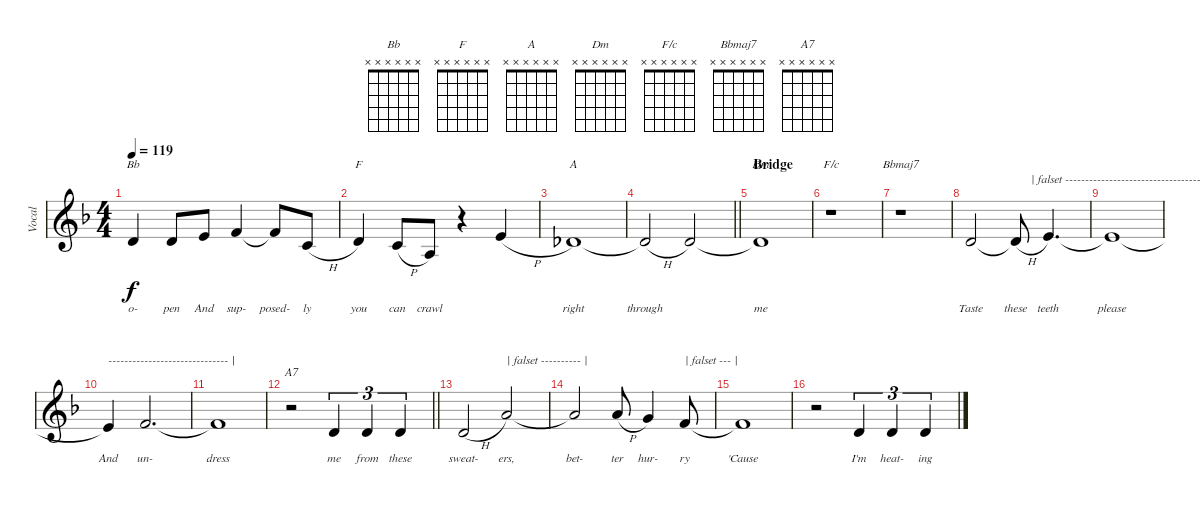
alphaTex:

\track ("Vocal" "Vocal") {instrument synthbrass1}
\staff {score}
\tuning (Eb4 Bb3 Gb3 Db3 Ab2 D2) {hide}
\chord ("Bb" x x x x x x)
\chord ("F" x x x x x x)
\chord ("A" x x x x x x)
\chord ("Dm" x x x x x x)
\chord ("F/c" x x x x x x)
\chord ("Bbmaj7" x x x x x x)
\chord ("A7" x x x x x x)
\ts (4 4)
\tempo 119
\clef g2
\ks dminor
4.2.4{ch "Bb" lyrics (0 "o-") lyrics (1 "") lyrics (2 "") lyrics (3 "") lyrics (4 "") dy f} 4.2.8{lyrics (0 "pen") lyrics (1 "") lyrics (2 "") lyrics (3 "") lyrics (4 "")} 6.2.8{lyrics (0 "And") lyrics (1 "") lyrics (2 "") lyrics (3 "") lyrics (4 "")} 7.2.4{lyrics (0 "sup-") lyrics (1 "") lyrics (2 "") lyrics (3 "") lyrics (4 "")} 7.2{t}.8{lyrics (0 "posed-") lyrics (1 "") lyrics (2 "") lyrics (3 "") lyrics (4 "")} 2.2{h}.8{lyrics (0 "ly") lyrics (1 "") lyrics (2 "") lyrics (3 "") lyrics (4 "")} |
4.2.4{ch "F" lyrics (0 "you") lyrics (1 "") lyrics (2 "") lyrics (3 "") lyrics (4 "")} 6.3{h}.8{lyrics (0 "can") lyrics (1 "") lyrics (2 "") lyrics (3 "") lyrics (4 "")} 3.3.8{lyrics (0 "crawl") lyrics (1 "") lyrics (2 "") lyrics (3 "") lyrics (4 "")} r.4 6.2{h}.4{lyrics (0 "") lyrics (1 "") lyrics (2 "") lyrics (3 "") lyrics (4 "")} |
3.2.1{ch "A" lyrics (0 "right") lyrics (1 "") lyrics (2 "") lyrics (3 "") lyrics (4 "")} |
\barLineRight lightlight
3.2{h t}.2{lyrics (0 "through") lyrics (1 "") lyrics (2 "") lyrics (3 "") lyrics (4 "")} 4.2.2{lyrics (0 "") lyrics (1 "") lyrics (2 "") lyrics (3 "") lyrics (4 "")} |
\section ("" "Bridge")
4.2{t}.1{ch "Dm" lyrics (0 "me") lyrics (1 "") lyrics (2 "") lyrics (3 "") lyrics (4 "")} |
r.1{ch "F/c"} |
r.1{ch "Bbmaj7"} |
4.2.2{lyrics (0 "Taste") lyrics (1 "") lyrics (2 "") lyrics (3 "") lyrics (4 "")} 4.2{h t}.8{txt "     | falset ------------------------------------" lyrics (0 "these") lyrics (1 "") lyrics (2 "") lyrics (3 "") lyrics (4 "")} 6.2.4{d lyrics (0 "teeth") lyrics (1 "") lyrics (2 "") lyrics (3 "") lyrics (4 "")} |
6.2{t}.1{lyrics (0 "please") lyrics (1 "") lyrics (2 "") lyrics (3 "") lyrics (4 "")} |
6.2{t}.4{txt "------------------------------ |" lyrics (0 "And") lyrics (1 "") lyrics (2 "") lyrics (3 "") lyrics (4 "")} 7.2.2{d lyrics (0 "un-") lyrics (1 "") lyrics (2 "") lyrics (3 "") lyrics (4 "")} |
7.2{t}.1{lyrics (0 "dress") lyrics (1 "") lyrics (2 "") lyrics (3 "") lyrics (4 "")} |
\barLineRight lightlight
r.2{ch "A7"} 4.2.4{tu (3 2) lyrics (0 "me") lyrics (1 "") lyrics (2 "") lyrics (3 "") lyrics (4 "")} 4.2.4{tu (3 2) lyrics (0 "from") lyrics (1 "") lyrics (2 "") lyrics (3 "") lyrics (4 "")} 4.2.4{tu (3 2) lyrics (0 "these") lyrics (1 "") lyrics (2 "") lyrics (3 "") lyrics (4 "")} |
4.2{h}.2{lyrics (0 "sweat-") lyrics (1 "") lyrics (2 "") lyrics (3 "") lyrics (4 "")} 11.2.2{txt "| falset ---------- |" lyrics (0 "ers,") lyrics (1 "") lyrics (2 "") lyrics (3 "") lyrics (4 "")} |
11.2{t}.2{lyrics (0 "bet-") lyrics (1 "") lyrics (2 "") lyrics (3 "") lyrics (4 "")} 11.2{h}.8{lyrics (0 "ter") lyrics (1 "") lyrics (2 "") lyrics (3 "") lyrics (4 "")} 9.2.4{lyrics (0 "hur-") lyrics (1 "") lyrics (2 "") lyrics (3 "") lyrics (4 "")} 7.2.8{txt "| falset --- |" lyrics (0 "ry") lyrics (1 "") lyrics (2 "") lyrics (3 "") lyrics (4 "")} |
7.2{t}.1{lyrics (0 "'Cause") lyrics (1 "") lyrics (2 "") lyrics (3 "") lyrics (4 "")} |
r.2 4.2.4{tu (3 2) lyrics (0 "I'm") lyrics (1 "") lyrics (2 "") lyrics (3 "") lyrics (4 "")} 4.2.4{tu (3 2) lyrics (0 "heat-") lyrics (1 "") lyrics (2 "") lyrics (3 "") lyrics (4 "")} 4.2.4{tu (3 2) lyrics (0 "ing") lyrics (1 "") lyrics (2 "") lyrics (3 "") lyrics (4 "")}
